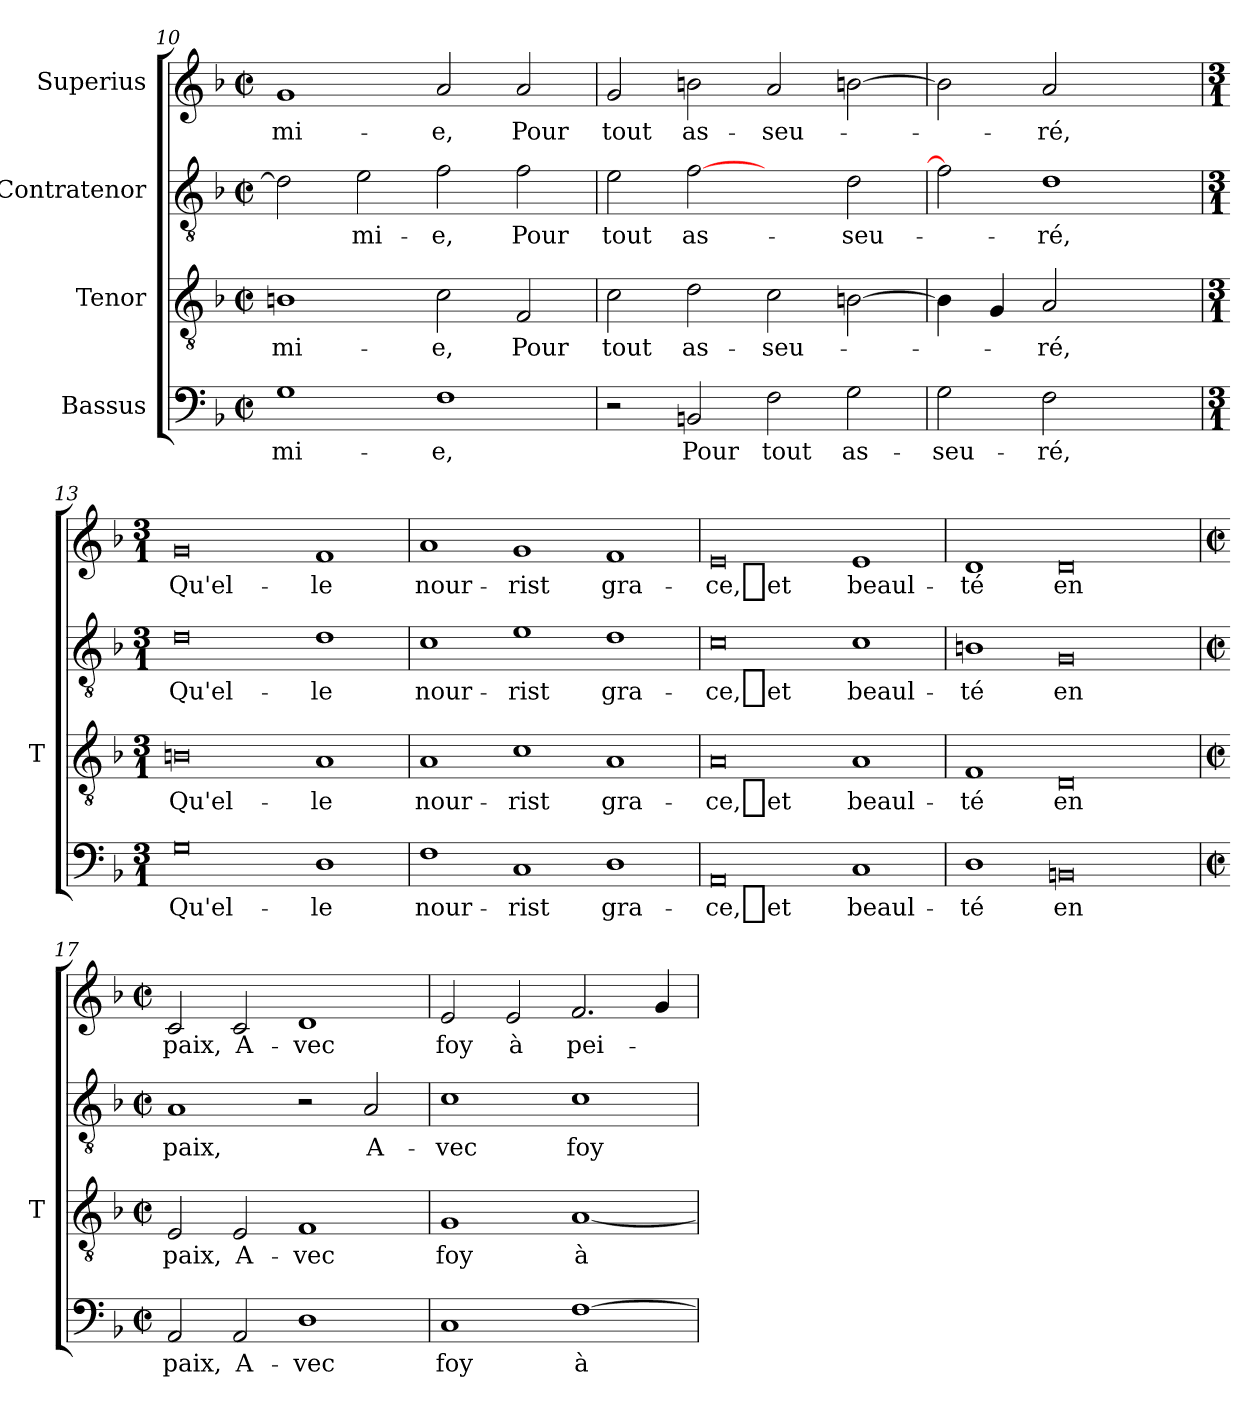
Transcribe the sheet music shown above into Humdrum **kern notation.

**kern	**text	**kern	**text	**kern	**text	**kern	**text
*part4	*part4	*part3	*part3	*part2	*part2	*part1	*part1
*staff4	*staff4	*staff3	*staff3	*staff2	*staff2	*staff1	*staff1
*I"Bassus	*	*I"Tenor	*	*I"Contratenor	*	*I"Superius	*
*	*	*I'T	*	*	*	*	*
*clefF4	*	*clefGv2	*	*clefGv2	*	*clefG2	*
*k[b-]	*	*k[b-]	*	*k[b-]	*	*k[b-]	*
*F:	*	*F:	*	*F:	*	*F:	*
*M2/2	*	*M2/2	*	*M2/2	*	*M2/2	*
*met(c|)	*	*met(c|)	*	*met(c|)	*	*met(c|)	*
=10	=10	=10	=10	=10	=10	=10	=10
1G	mi-	1Bn	mi-	2d]	.	1g	mi-
.	.	.	.	2e	mi-	.	.
1F	-e,	2c	-e,	2f	-e,	2a	-e,
.	.	2F	-Pour	2f	-Pour	2a	-Pour
=11	=11	=11	=11	=11	=11	=11	=11
2r	.	2c	-tout	2e	-tout	2g	-tout
2BBn	-Pour	2d	as-	[2f	as-	2bn	as-
2F	-tout	2c	seu-	2ryy	.	2a	seu-
2G	as-	[2Bn	.	2d	seu-	[2bn	.
=12	=12	=12	=12	=12	=12	=12	=12
2G	seu-	4B]	.	2f]	.	2b]	.
.	.	4G	.	.	.	.	.
2F	-ré,	2A	-ré,	1d	-ré,	2a	-ré,
2ryy	.	2ryy	.	.	.	2ryy	.
=13	=13	=13	=13	=13	=13	=13	=13
*M3/1	*	*M3/1	*	*M3/1	*	*M3/1	*
0G	Qu'el-	0Bn	Qu'el-	0d	Qu'el-	0g	Qu'el-
1D	-le	1A	-le	1d	-le	1f	-le
=14	=14	=14	=14	=14	=14	=14	=14
1F	nour-	1A	nour-	1c	nour-	1a	nour-
1C	-rist	1c	-rist	1e	-rist	1g	-rist
1D	gra-	1A	gra-	1d	gra-	1f	gra-
=15	=15	=15	=15	=15	=15	=15	=15
0AA	-ce,_et	0A	-ce,_et	0c	-ce,_et	0e	-ce,_et
1C	beaul-	1A	beaul-	1c	beaul-	1e	beaul-
=16	=16	=16	=16	=16	=16	=16	=16
1D	-té	1F	-té	1Bn	-té	1d	-té
0BBn	-en	0D	-en	0G	-en	0d	-en
=17	=17	=17	=17	=17	=17	=17	=17
*M2/2	*	*M2/2	*	*M2/2	*	*M2/2	*
*met(c|)	*	*met(c|)	*	*met(c|)	*	*met(c|)	*
2AA	-paix,	2E	-paix,	1A	-paix,	2c	-paix,
2AA	A-	2E	A-	.	.	2c	A-
1D	-vec	1F	-vec	2r	.	1d	-vec
.	.	.	.	2A	A-	.	.
=18	=18	=18	=18	=18	=18	=18	=18
1C	-foy	1G	-foy	1c	-vec	2e	-foy
.	.	.	.	.	.	2e	-à
[1F	-à	[1A	-à	1c	-foy	2.f	pei-
.	.	.	.	.	.	4g	.
=	=	=	=	=	=	=	=
*-	*-	*-	*-	*-	*-	*-	*-
